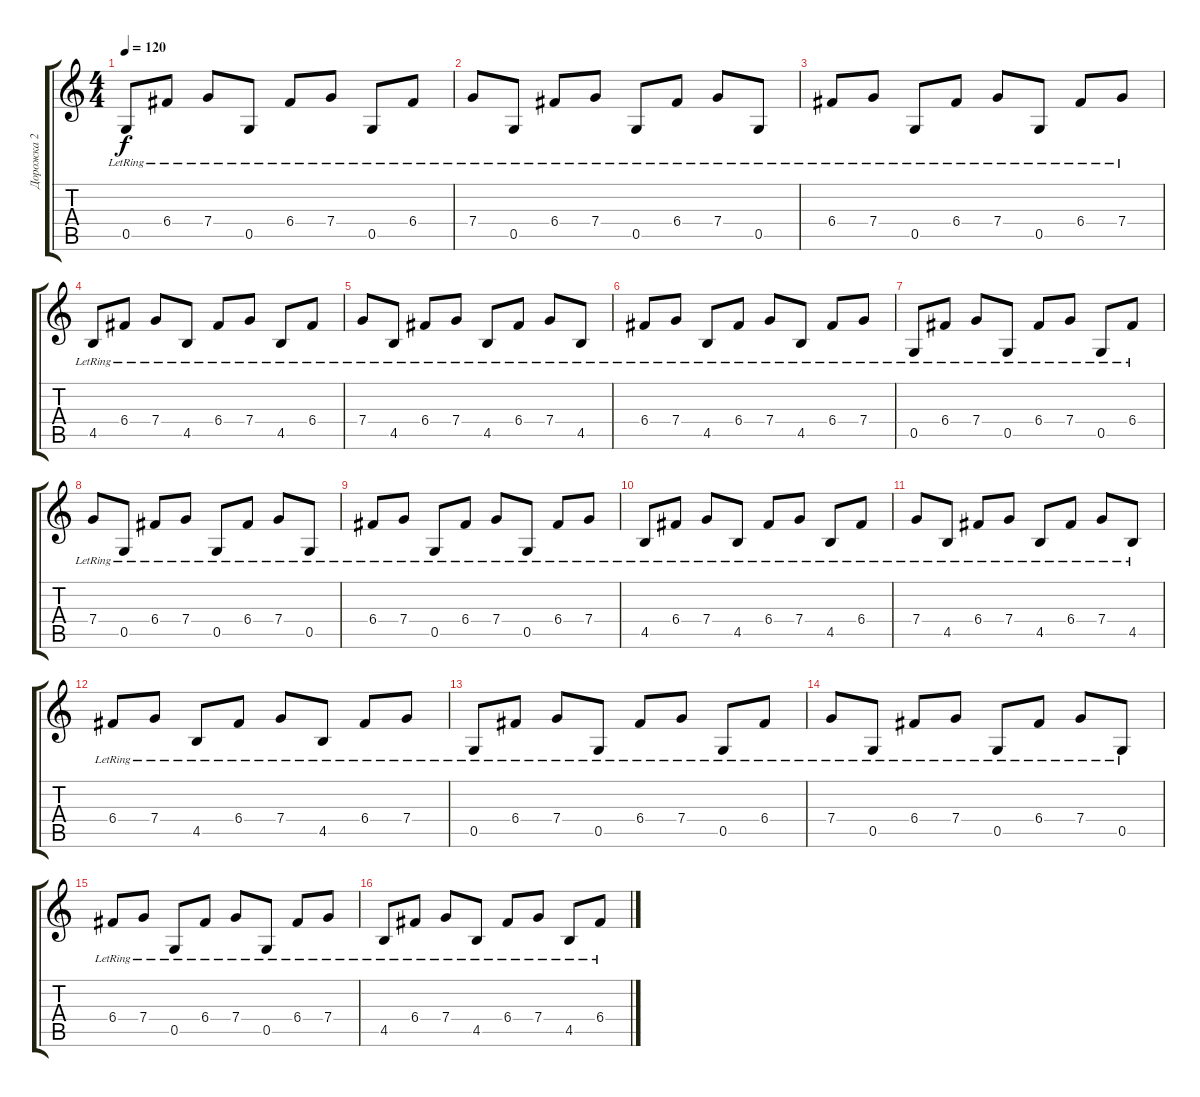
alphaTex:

\track ("Дорожка 2" "Дорожка 2") {instrument acousticguitarsteel}
\staff {score tabs}
\tuning (D4 A3 F3 C3 G2 C2) {hide}
\ts (4 4)
\tempo 120
\clef g2
\ks c
0.5{lr}.8{dy f} 6.4{lr}.8 7.4{lr}.8 0.5{lr}.8 6.4{lr}.8 7.4{lr}.8 0.5{lr}.8 6.4{lr}.8 |
7.4{lr}.8 0.5{lr}.8 6.4{lr}.8 7.4{lr}.8 0.5{lr}.8 6.4{lr}.8 7.4{lr}.8 0.5{lr}.8 |
6.4{lr}.8 7.4{lr}.8 0.5{lr}.8 6.4{lr}.8 7.4{lr}.8 0.5{lr}.8 6.4{lr}.8 7.4{lr}.8 |
4.5{lr}.8 6.4{lr}.8 7.4{lr}.8 4.5{lr}.8 6.4{lr}.8 7.4{lr}.8 4.5{lr}.8 6.4{lr}.8 |
7.4{lr}.8 4.5{lr}.8 6.4{lr}.8 7.4{lr}.8 4.5{lr}.8 6.4{lr}.8 7.4{lr}.8 4.5{lr}.8 |
6.4{lr}.8 7.4{lr}.8 4.5{lr}.8 6.4{lr}.8 7.4{lr}.8 4.5{lr}.8 6.4{lr}.8 7.4{lr}.8 |
0.5{lr}.8 6.4{lr}.8 7.4{lr}.8 0.5{lr}.8 6.4{lr}.8 7.4{lr}.8 0.5{lr}.8 6.4{lr}.8 |
7.4{lr}.8 0.5{lr}.8 6.4{lr}.8 7.4{lr}.8 0.5{lr}.8 6.4{lr}.8 7.4{lr}.8 0.5{lr}.8 |
6.4{lr}.8 7.4{lr}.8 0.5{lr}.8 6.4{lr}.8 7.4{lr}.8 0.5{lr}.8 6.4{lr}.8 7.4{lr}.8 |
4.5{lr}.8 6.4{lr}.8 7.4{lr}.8 4.5{lr}.8 6.4{lr}.8 7.4{lr}.8 4.5{lr}.8 6.4{lr}.8 |
7.4{lr}.8 4.5{lr}.8 6.4{lr}.8 7.4{lr}.8 4.5{lr}.8 6.4{lr}.8 7.4{lr}.8 4.5{lr}.8 |
6.4{lr}.8 7.4{lr}.8 4.5{lr}.8 6.4{lr}.8 7.4{lr}.8 4.5{lr}.8 6.4{lr}.8 7.4{lr}.8 |
0.5{lr}.8 6.4{lr}.8 7.4{lr}.8 0.5{lr}.8 6.4{lr}.8 7.4{lr}.8 0.5{lr}.8 6.4{lr}.8 |
7.4{lr}.8 0.5{lr}.8 6.4{lr}.8 7.4{lr}.8 0.5{lr}.8 6.4{lr}.8 7.4{lr}.8 0.5{lr}.8 |
6.4{lr}.8 7.4{lr}.8 0.5{lr}.8 6.4{lr}.8 7.4{lr}.8 0.5{lr}.8 6.4{lr}.8 7.4{lr}.8 |
4.5{lr}.8 6.4{lr}.8 7.4{lr}.8 4.5{lr}.8 6.4{lr}.8 7.4{lr}.8 4.5{lr}.8 6.4{lr}.8
